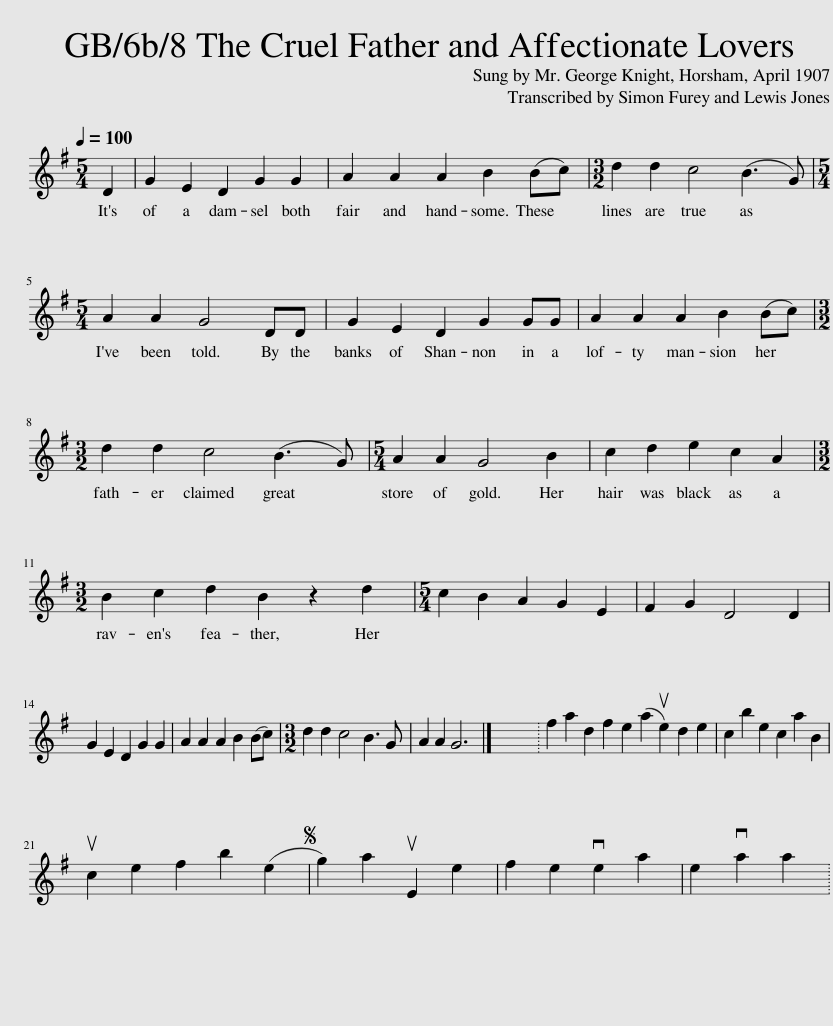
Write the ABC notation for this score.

X:1
L:1/8
Q:1/4=100
M:5/4
I:linebreak $
K:G
V:1 treble
V:1
 D2 | G2 E2 D2 G2 G2 | A2 A2 A2 B2 (Bc) |[M:3/2] d2 d2 c4 (B3 G) |$[M:5/4] A2 A2 G4 DD | %5
 G2 E2 D2 G2 GG | A2 A2 A2 B2 (Bc) |$[M:3/2] d2 d2 c4 (B3 G) |[M:5/4] A2 A2 G4 B2 | c2 d2 e2 c2 A2 |$ %10
[M:3/2] B2 c2 d2 B2 z2 d2 |[M:5/4] c2 B2 A2 G2 E2 | F2 G2 D4 D2 |$ G2 E2 D2 G2 G2 | A2 A2 A2 B2 (Bc) | %15
[M:3/2] d2 d2 c4 B3 G | A2 A2 G6 |] x12 | f2 a2 d2 f2 e2 (a2 ue2) d2 e2 | c2 b2 e2 c2 a2 B2 |$ %20
 uc2 e2 f2 b2 (e2 |S g2) a2 uE2 e2 | f2 e2 ve2 a2 | e2 va2 a2 | %24
